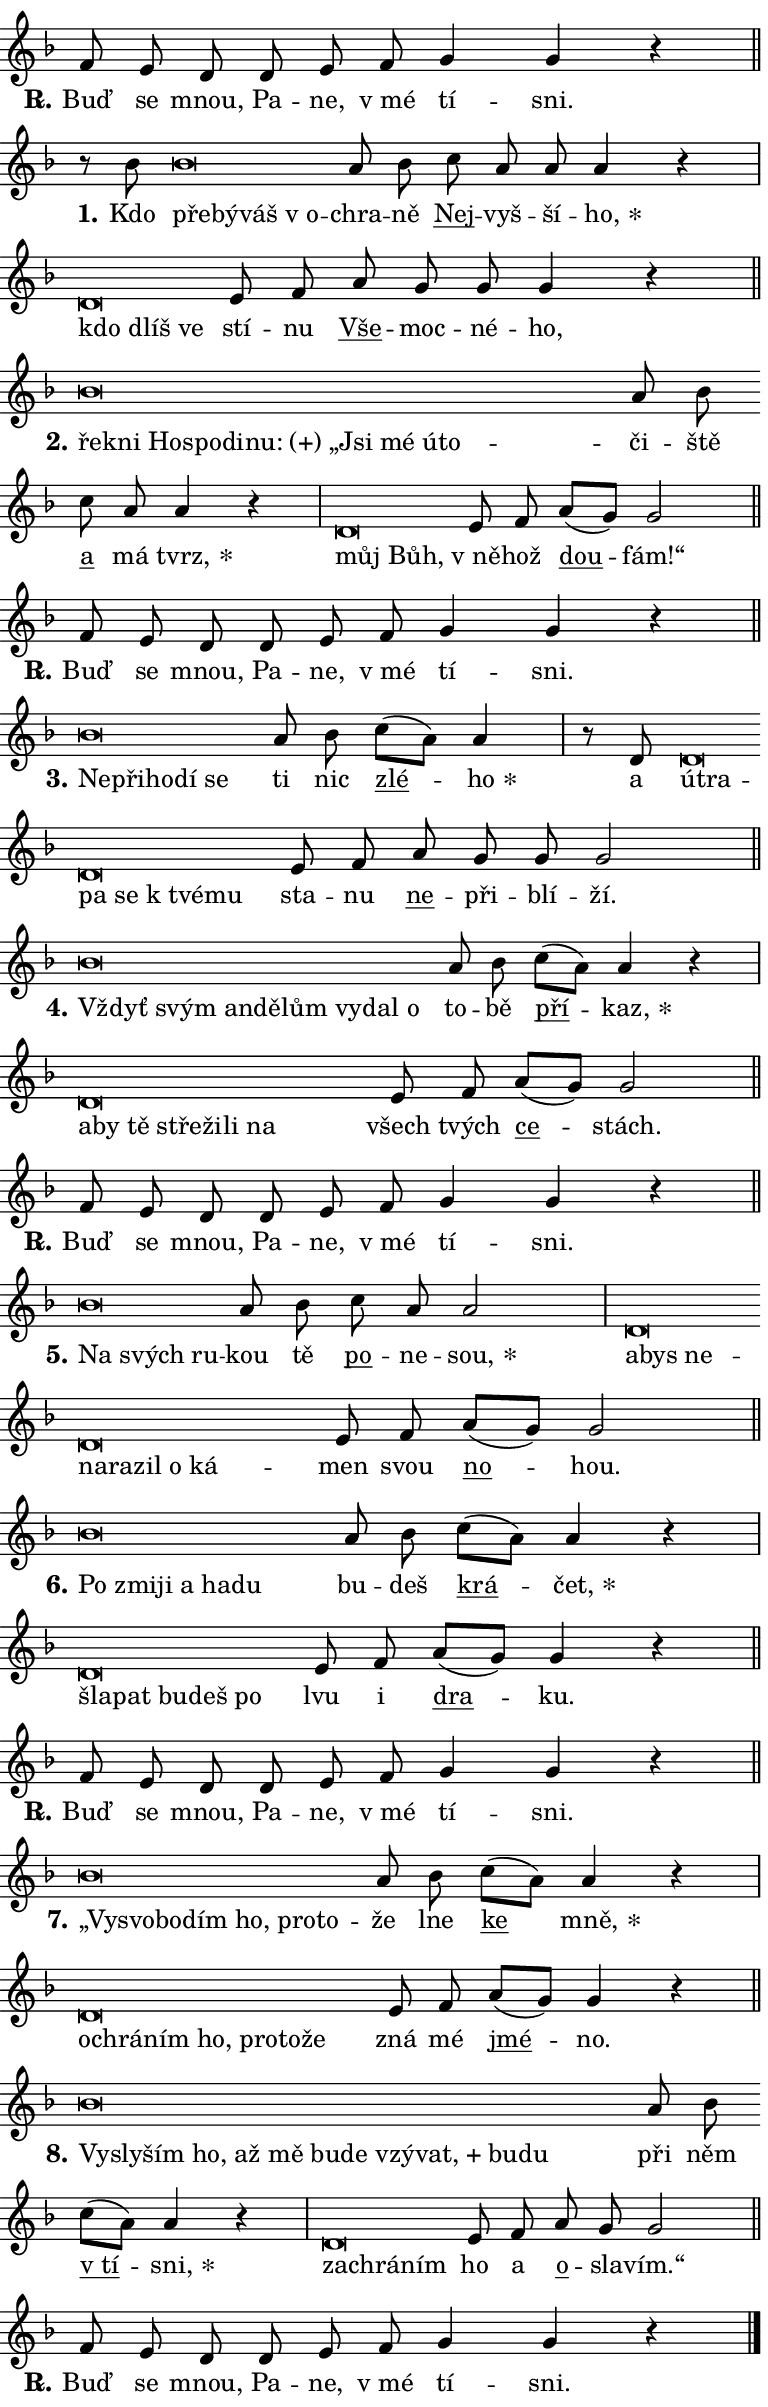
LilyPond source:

\version "2.24.0"
\header { tagline = "" }
\paper {
  indent = 0\cm
  top-margin = 0\cm
  right-margin = 0.13\cm % to fit lyric hyphens
  bottom-margin = 0\cm
  left-margin = 0\cm
  paper-width = 13\cm
  page-breaking = #ly:one-page-breaking
  system-system-spacing.basic-distance = #11
  score-system-spacing.basic-distance = #11
  ragged-last = ##f
}


%% Author: Thomas Morley
%% https://lists.gnu.org/archive/html/lilypond-user/2020-05/msg00002.html
#(define (line-position grob)
"Returns position of @var[grob} in current system:
   @code{'start}, if at first time-step
   @code{'end}, if at last time-step
   @code{'middle} otherwise
"
  (let* ((col (ly:item-get-column grob))
         (ln (ly:grob-object col 'left-neighbor))
         (rn (ly:grob-object col 'right-neighbor))
         (col-to-check-left (if (ly:grob? ln) ln col))
         (col-to-check-right (if (ly:grob? rn) rn col))
         (break-dir-left
           (and
             (ly:grob-property col-to-check-left 'non-musical #f)
             (ly:item-break-dir col-to-check-left)))
         (break-dir-right
           (and
             (ly:grob-property col-to-check-right 'non-musical #f)
             (ly:item-break-dir col-to-check-right))))
        (cond ((eqv? 1 break-dir-left) 'start)
              ((eqv? -1 break-dir-right) 'end)
              (else 'middle))))

#(define (tranparent-at-line-position vctor)
  (lambda (grob)
  "Relying on @code{line-position} select the relevant enry from @var{vctor}.
Used to determine transparency,"
    (case (line-position grob)
      ((end) (not (vector-ref vctor 0)))
      ((middle) (not (vector-ref vctor 1)))
      ((start) (not (vector-ref vctor 2))))))

noteHeadBreakVisibility =
#(define-music-function (break-visibility)(vector?)
"Makes @code{NoteHead}s transparent relying on @var{break-visibility}"
#{
  \override NoteHead.transparent =
    #(tranparent-at-line-position break-visibility)
#})

#(define delete-ledgers-for-transparent-note-heads
  (lambda (grob)
    "Reads whether a @code{NoteHead} is transparent.
If so this @code{NoteHead} is removed from @code{'note-heads} from
@var{grob}, which is supposed to be @code{LedgerLineSpanner}.
As a result ledgers are not printed for this @code{NoteHead}"
    (let* ((nhds-array (ly:grob-object grob 'note-heads))
           (nhds-list
             (if (ly:grob-array? nhds-array)
                 (ly:grob-array->list nhds-array)
                 '()))
           ;; Relies on the transparent-property being done before
           ;; Staff.LedgerLineSpanner.after-line-breaking is executed.
           ;; This is fragile ...
           (to-keep
             (remove
               (lambda (nhd)
                 (ly:grob-property nhd 'transparent #f))
               nhds-list)))
      ;; TODO find a better method to iterate over grob-arrays, similiar
      ;; to filter/remove etc for lists
      ;; For now rebuilt from scratch
      (set! (ly:grob-object grob 'note-heads)  '())
      (for-each
        (lambda (nhd)
          (ly:pointer-group-interface::add-grob grob 'note-heads nhd))
        to-keep))))

squashNotes = {
  \override NoteHead.X-extent = #'(-0.2 . 0.2)
  \override NoteHead.Y-extent = #'(-0.75 . 0)
  \override NoteHead.stencil =
    #(lambda (grob)
       (let ((pos (ly:grob-property grob 'staff-position)))
         (begin
           (if (< pos -7) (display "ERROR: Lower brevis then expected\n") (display ""))
           (if (<= pos -6) ly:text-interface::print ly:note-head::print))))
}
unSquashNotes = {
  \revert NoteHead.X-extent
  \revert NoteHead.Y-extent
  \revert NoteHead.stencil
}

hideNotes = \noteHeadBreakVisibility #begin-of-line-visible
unHideNotes = \noteHeadBreakVisibility #all-visible

% work-around for resetting accidentals
% https://lilypond.org/doc/v2.23/Documentation/notation/displaying-rhythms#unmetered-music
cadenzaMeasure = {
  \cadenzaOff
  \partial 1024 s1024
  \cadenzaOn
}

#(define-markup-command (accent layout props text) (markup?)
  "Underline accented syllable"
  (interpret-markup layout props
    #{\markup \override #'(offset . 4.3) \underline { #text }#}))

responsum = \markup \concat {
  "R" \hspace #-1.05 \path #0.1 #'((moveto 0 0.07) (lineto 0.9 0.8)) \hspace #0.05 "."
}

spaceSize = #0.6828661417322834 % exact space size for TeX Gyre Schola

\layout {
  \context {
    \Staff
    \remove "Time_signature_engraver"
    \override LedgerLineSpanner.after-line-breaking = #delete-ledgers-for-transparent-note-heads
  }
  \context {
    \Lyrics {
      \override LyricSpace.minimum-distance = \spaceSize
      \override LyricText.font-name = #"TeX Gyre Schola"
      \override LyricText.font-size = 1
      \override StanzaNumber.font-name = #"TeX Gyre Schola Bold"
      \override StanzaNumber.font-size = 1
    }
  }
  \context {
    \Score 
    \override NoteHead.text =
      #(lambda (grob) 
        (let ((pos (ly:grob-property grob 'staff-position)))
          #{\markup {
            \combine
              \halign #-0.55 \raise #(if (= pos -6) 0 0.5) \override #'(thickness . 2) \draw-line #'(3.2 . 0)
              \musicglyph "noteheads.sM1"
          }#}))
  }
}

% magnetic-lyrics.ily
%
%   written by
%     Jean Abou Samra <jean@abou-samra.fr>
%     Werner Lemberg <wl@gnu.org>
%
%   adapted by
%     Jiri Hon <jiri.hon@gmail.com>
%
% Version 2022-Apr-15

% https://www.mail-archive.com/lilypond-user@gnu.org/msg149350.html

#(define (Left_hyphen_pointer_engraver context)
   "Collect syllable-hyphen-syllable occurrences in lyrics and store
them in properties.  This engraver only looks to the left.  For
example, if the lyrics input is @code{foo -- bar}, it does the
following.

@itemize @bullet
@item
Set the @code{text} property of the @code{LyricHyphen} grob between
@q{foo} and @q{bar} to @code{foo}.

@item
Set the @code{left-hyphen} property of the @code{LyricText} grob with
text @q{foo} to the @code{LyricHyphen} grob between @q{foo} and
@q{bar}.
@end itemize

Use this auxiliary engraver in combination with the
@code{lyric-@/text::@/apply-@/magnetic-@/offset!} hook."
   (let ((hyphen #f)
         (text #f))
     (make-engraver
      (acknowledgers
       ((lyric-syllable-interface engraver grob source-engraver)
        (set! text grob)))
      (end-acknowledgers
       ((lyric-hyphen-interface engraver grob source-engraver)
        ;(when (not (grob::has-interface grob 'lyric-space-interface))
          (set! hyphen grob)));)
      ((stop-translation-timestep engraver)
       (when (and text hyphen)
         (ly:grob-set-object! text 'left-hyphen hyphen))
       (set! text #f)
       (set! hyphen #f)))))

#(define (lyric-text::apply-magnetic-offset! grob)
   "If the space between two syllables is less than the value in
property @code{LyricText@/.details@/.squash-threshold}, move the right
syllable to the left so that it gets concatenated with the left
syllable.

Use this function as a hook for
@code{LyricText@/.after-@/line-@/breaking} if the
@code{Left_@/hyphen_@/pointer_@/engraver} is active."
   (let ((hyphen (ly:grob-object grob 'left-hyphen #f)))
     (when hyphen
       (let ((left-text (ly:spanner-bound hyphen LEFT)))
         (when (grob::has-interface left-text 'lyric-syllable-interface)
           (let* ((common (ly:grob-common-refpoint grob left-text X))
                  (this-x-ext (ly:grob-extent grob common X))
                  (left-x-ext
                   (begin
                     ;; Trigger magnetism for left-text.
                     (ly:grob-property left-text 'after-line-breaking)
                     (ly:grob-extent left-text common X)))
                  ;; `delta` is the gap width between two syllables.
                  (delta (- (interval-start this-x-ext)
                            (interval-end left-x-ext)))
                  (details (ly:grob-property grob 'details))
                  (threshold (assoc-get 'squash-threshold details 0.2)))
             (when (< delta threshold)
               (let* (;; We have to manipulate the input text so that
                      ;; ligatures crossing syllable boundaries are not
                      ;; disabled.  For languages based on the Latin
                      ;; script this is essentially a beautification.
                      ;; However, for non-Western scripts it can be a
                      ;; necessity.
                      (lt (ly:grob-property left-text 'text))
                      (rt (ly:grob-property grob 'text))
                      (is-space (grob::has-interface hyphen 'lyric-space-interface))
                      (space (if is-space " " ""))
                      (extra-delta (if is-space spaceSize 0))
                      ;; Append new syllable.
                      (ltrt-space (if (and (string? lt) (string? rt))
                                (string-append lt space rt)
                                (make-concat-markup (list lt space rt))))
                      ;; Right-align `ltrt` to the right side.
                      (ltrt-space-markup (grob-interpret-markup
                               grob
                               (make-translate-markup
                                (cons (interval-length this-x-ext) 0)
                                (make-right-align-markup ltrt-space)))))
                 (begin
                   ;; Don't print `left-text`.
                   (ly:grob-set-property! left-text 'stencil #f)
                   ;; Set text and stencil (which holds all collected
                   ;; syllables so far) and shift it to the left.
                   (ly:grob-set-property! grob 'text ltrt-space)
                   (ly:grob-set-property! grob 'stencil ltrt-space-markup)
                   (ly:grob-translate-axis! grob (- (- delta extra-delta)) X))))))))))


#(define (lyric-hyphen::displace-bounds-first grob)
   ;; Make very sure this callback isn't triggered too early.
   (let ((left (ly:spanner-bound grob LEFT))
         (right (ly:spanner-bound grob RIGHT)))
     (ly:grob-property left 'after-line-breaking)
     (ly:grob-property right 'after-line-breaking)
     (ly:lyric-hyphen::print grob)))

squashThreshold = #0.4

\layout {
  \context {
    \Lyrics
    \consists #Left_hyphen_pointer_engraver
    \override LyricText.after-line-breaking =
      #lyric-text::apply-magnetic-offset!
    \override LyricHyphen.stencil = #lyric-hyphen::displace-bounds-first
    \override LyricText.details.squash-threshold = \squashThreshold
    \override LyricHyphen.minimum-distance = 0
    \override LyricHyphen.minimum-length = \squashThreshold
  }
}

squashText = \override LyricText.details.squash-threshold = 9999
unSquashText = \override LyricText.details.squash-threshold = \squashThreshold

leftText = \override LyricText.self-alignment-X = #LEFT
unLeftText = \revert LyricText.self-alignment-X

starOffset = #(lambda (grob) 
                (let ((x_offset (ly:self-alignment-interface::aligned-on-x-parent grob)))
                  (if (= x_offset 0) 0 (+ x_offset 1.2))))

star = #(define-music-function (syllable)(string?)
"Append star separator at the end of a syllable"
#{
  \once \override LyricText.X-offset = #starOffset
  \lyricmode { \markup {
    #syllable
    \override #'((font-name . "TeX Gyre Schola Bold")) \hspace #0.2 \lower #0.65 \larger "*"
  } }
#})

starAccent = #(define-music-function (syllable)(string?)
"Append star separator at the end of a syllable and make accent"
#{
  \once \override LyricText.X-offset = #starOffset
  \lyricmode { \markup {
    \accent #syllable
    \override #'((font-name . "TeX Gyre Schola Bold")) \hspace #0.2 \lower #0.65 \larger "*"
  } }
#})

breath = #(define-music-function (syllable)(string?)
"Append breathing indicator at the end of a syllable"
#{
  \lyricmode { \markup { #syllable "+" } }
#})

optionalBreath = #(define-music-function (syllable)(string?)
"Append optional breathing indicator at the end of a syllable"
#{
  \lyricmode { \markup { #syllable "(+)" } }
#})


\score {
    <<
        \new Voice = "melody" { \cadenzaOn \key f \major \relative { f'8 e d \bar "" d e f \bar "" g4 g r \cadenzaMeasure \bar "||" \break } }
        \new Lyrics \lyricsto "melody" { \lyricmode { \set stanza = \responsum
Buď se mnou, Pa -- ne, "v mé" tí -- sni. } }
    >>
    \layout {}
}

\score {
    <<
        \new Voice = "melody" { \cadenzaOn \key f \major \relative { r8 bes' \squashNotes bes\breve*1/16 \hideNotes \breve*1/16 \bar "" \breve*1/16 \breve*1/16 \bar "" \unHideNotes \unSquashNotes a8 bes \bar "" c a a a4 r \cadenzaMeasure \bar "|" \squashNotes d,\breve*1/16 \hideNotes \breve*1/16 \breve*1/16 \bar "" \unHideNotes \unSquashNotes e8 f \bar "" a g g g4 r \cadenzaMeasure \bar "||" \break } }
        \new Lyrics \lyricsto "melody" { \lyricmode { \set stanza = "1."
Kdo \leftText pře -- \squashText bý -- váš "v o" -- \unLeftText \unSquashText chra -- ně \markup \accent Nej -- vyš -- ší -- \star ho, \leftText kdo \squashText dlíš ve \unLeftText \unSquashText stí -- nu \markup \accent Vše -- moc -- né -- ho, } }
    >>
    \layout {}
}

\score {
    <<
        \new Voice = "melody" { \cadenzaOn \key f \major \relative { \squashNotes bes'\breve*1/16 \hideNotes \breve*1/16 \bar "" \breve*1/16 \bar "" \breve*1/16 \bar "" \breve*1/16 \bar "" \breve*1/16 \bar "" \breve*1/16 \bar "" \breve*1/16 \bar "" \breve*1/16 \breve*1/16 \bar "" \unHideNotes \unSquashNotes a8 bes \bar "" c a a4 r \cadenzaMeasure \bar "|" \squashNotes d,\breve*1/16 \hideNotes \breve*1/16 \bar "" \unHideNotes \unSquashNotes e8 f \bar "" a[( g)] g2 \cadenzaMeasure \bar "||" \break } }
        \new Lyrics \lyricsto "melody" { \lyricmode { \set stanza = "2."
\leftText řek -- \squashText ni Ho -- spo -- di -- \optionalBreath nu: „Jsi mé ú -- to -- \unLeftText \unSquashText či -- ště \markup \accent a má \star tvrz, \leftText můj \squashText Bůh, \unLeftText \unSquashText "v ně" -- hož \markup \accent dou -- fám!“ } }
    >>
    \layout {}
}

\score {
    <<
        \new Voice = "melody" { \cadenzaOn \key f \major \relative { f'8 e d \bar "" d e f \bar "" g4 g r \cadenzaMeasure \bar "||" \break } }
        \new Lyrics \lyricsto "melody" { \lyricmode { \set stanza = \responsum
Buď se mnou, Pa -- ne, "v mé" tí -- sni. } }
    >>
    \layout {}
}

\score {
    <<
        \new Voice = "melody" { \cadenzaOn \key f \major \relative { \squashNotes bes'\breve*1/16 \hideNotes \breve*1/16 \bar "" \breve*1/16 \bar "" \breve*1/16 \breve*1/16 \bar "" \unHideNotes \unSquashNotes a8 bes \bar "" c[( a)] a4 \cadenzaMeasure \bar "|" r8 d, \squashNotes d\breve*1/16 \hideNotes \breve*1/16 \bar "" \breve*1/16 \bar "" \breve*1/16 \bar "" \breve*1/16 \breve*1/16 \bar "" \unHideNotes \unSquashNotes e8 f \bar "" a g g g2 \cadenzaMeasure \bar "||" \break } }
        \new Lyrics \lyricsto "melody" { \lyricmode { \set stanza = "3."
\leftText Ne -- \squashText při -- ho -- dí se \unLeftText \unSquashText ti nic \markup \accent zlé -- \star ho a \leftText ú -- \squashText tra -- pa se "k tvé" -- mu \unLeftText \unSquashText sta -- nu \markup \accent ne -- při -- blí -- ží. } }
    >>
    \layout {}
}

\score {
    <<
        \new Voice = "melody" { \cadenzaOn \key f \major \relative { \squashNotes bes'\breve*1/16 \hideNotes \breve*1/16 \bar "" \breve*1/16 \bar "" \breve*1/16 \bar "" \breve*1/16 \bar "" \breve*1/16 \bar "" \breve*1/16 \breve*1/16 \bar "" \unHideNotes \unSquashNotes a8 bes \bar "" c[( a)] a4 r \cadenzaMeasure \bar "|" \squashNotes d,\breve*1/16 \hideNotes \breve*1/16 \bar "" \breve*1/16 \bar "" \breve*1/16 \bar "" \breve*1/16 \bar "" \breve*1/16 \breve*1/16 \bar "" \unHideNotes \unSquashNotes e8 f \bar "" a[( g)] g2 \cadenzaMeasure \bar "||" \break } }
        \new Lyrics \lyricsto "melody" { \lyricmode { \set stanza = "4."
\leftText Vždyť \squashText svým an -- dě -- lům vy -- dal o \unLeftText \unSquashText to -- bě \markup \accent pří -- \star kaz, \leftText a -- \squashText by tě stře -- ži -- li na \unLeftText \unSquashText všech tvých \markup \accent ce -- stách. } }
    >>
    \layout {}
}

\score {
    <<
        \new Voice = "melody" { \cadenzaOn \key f \major \relative { f'8 e d \bar "" d e f \bar "" g4 g r \cadenzaMeasure \bar "||" \break } }
        \new Lyrics \lyricsto "melody" { \lyricmode { \set stanza = \responsum
Buď se mnou, Pa -- ne, "v mé" tí -- sni. } }
    >>
    \layout {}
}

\score {
    <<
        \new Voice = "melody" { \cadenzaOn \key f \major \relative { \squashNotes bes'\breve*1/16 \hideNotes \breve*1/16 \breve*1/16 \bar "" \unHideNotes \unSquashNotes a8 bes \bar "" c a a2 \cadenzaMeasure \bar "|" \squashNotes d,\breve*1/16 \hideNotes \breve*1/16 \bar "" \breve*1/16 \bar "" \breve*1/16 \bar "" \breve*1/16 \bar "" \breve*1/16 \bar "" \breve*1/16 \breve*1/16 \bar "" \unHideNotes \unSquashNotes e8 f \bar "" a[( g)] g2 \cadenzaMeasure \bar "||" \break } }
        \new Lyrics \lyricsto "melody" { \lyricmode { \set stanza = "5."
\leftText Na \squashText svých ru -- \unLeftText \unSquashText kou tě \markup \accent po -- ne -- \star sou, \leftText a -- \squashText bys ne -- na -- ra -- zil o ká -- \unLeftText \unSquashText men svou \markup \accent no -- hou. } }
    >>
    \layout {}
}

\score {
    <<
        \new Voice = "melody" { \cadenzaOn \key f \major \relative { \squashNotes bes'\breve*1/16 \hideNotes \breve*1/16 \bar "" \breve*1/16 \bar "" \breve*1/16 \bar "" \breve*1/16 \breve*1/16 \bar "" \unHideNotes \unSquashNotes a8 bes \bar "" c[( a)] a4 r \cadenzaMeasure \bar "|" \squashNotes d,\breve*1/16 \hideNotes \breve*1/16 \bar "" \breve*1/16 \bar "" \breve*1/16 \breve*1/16 \bar "" \unHideNotes \unSquashNotes e8 f \bar "" a[( g)] g4 r \cadenzaMeasure \bar "||" \break } }
        \new Lyrics \lyricsto "melody" { \lyricmode { \set stanza = "6."
\leftText Po \squashText zmi -- ji a ha -- du \unLeftText \unSquashText bu -- deš \markup \accent krá -- \star čet, \leftText šla -- \squashText pat bu -- deš po \unLeftText \unSquashText lvu i \markup \accent dra -- ku. } }
    >>
    \layout {}
}

\score {
    <<
        \new Voice = "melody" { \cadenzaOn \key f \major \relative { f'8 e d \bar "" d e f \bar "" g4 g r \cadenzaMeasure \bar "||" \break } }
        \new Lyrics \lyricsto "melody" { \lyricmode { \set stanza = \responsum
Buď se mnou, Pa -- ne, "v mé" tí -- sni. } }
    >>
    \layout {}
}

\score {
    <<
        \new Voice = "melody" { \cadenzaOn \key f \major \relative { \squashNotes bes'\breve*1/16 \hideNotes \breve*1/16 \bar "" \breve*1/16 \bar "" \breve*1/16 \bar "" \breve*1/16 \bar "" \breve*1/16 \breve*1/16 \bar "" \unHideNotes \unSquashNotes a8 bes \bar "" c[( a)] a4 r \cadenzaMeasure \bar "|" \squashNotes d,\breve*1/16 \hideNotes \breve*1/16 \bar "" \breve*1/16 \bar "" \breve*1/16 \bar "" \breve*1/16 \bar "" \breve*1/16 \breve*1/16 \bar "" \unHideNotes \unSquashNotes e8 f \bar "" a[( g)] g4 r \cadenzaMeasure \bar "||" \break } }
        \new Lyrics \lyricsto "melody" { \lyricmode { \set stanza = "7."
\leftText „Vy -- \squashText svo -- bo -- dím ho, pro -- to -- \unLeftText \unSquashText že lne \markup \accent ke \star mně, \leftText o -- \squashText chrá -- ním ho, pro -- to -- že \unLeftText \unSquashText zná mé \markup \accent jmé -- no. } }
    >>
    \layout {}
}

\score {
    <<
        \new Voice = "melody" { \cadenzaOn \key f \major \relative { \squashNotes bes'\breve*1/16 \hideNotes \breve*1/16 \bar "" \breve*1/16 \bar "" \breve*1/16 \bar "" \breve*1/16 \bar "" \breve*1/16 \bar "" \breve*1/16 \bar "" \breve*1/16 \bar "" \breve*1/16 \bar "" \breve*1/16 \bar "" \breve*1/16 \breve*1/16 \bar "" \unHideNotes \unSquashNotes a8 bes \bar "" c[( a)] a4 r \cadenzaMeasure \bar "|" \squashNotes d,\breve*1/16 \hideNotes \breve*1/16 \breve*1/16 \bar "" \unHideNotes \unSquashNotes e8 f \bar "" a g g2 \cadenzaMeasure \bar "||" \break } }
        \new Lyrics \lyricsto "melody" { \lyricmode { \set stanza = "8."
\leftText Vy -- \squashText sly -- ším ho, až mě bu -- de vzý -- \breath "vat," bu -- du \unLeftText \unSquashText při něm \markup \accent "v tí" -- \star sni, \leftText za -- \squashText chrá -- ním \unLeftText \unSquashText ho a \markup \accent o -- sla -- vím.“ } }
    >>
    \layout {}
}

\score {
    <<
        \new Voice = "melody" { \cadenzaOn \key f \major \relative { f'8 e d \bar "" d e f \bar "" g4 g r \cadenzaMeasure \bar "||" \break } \bar "|." }
        \new Lyrics \lyricsto "melody" { \lyricmode { \set stanza = \responsum
Buď se mnou, Pa -- ne, "v mé" tí -- sni. } }
    >>
    \layout {}
}
